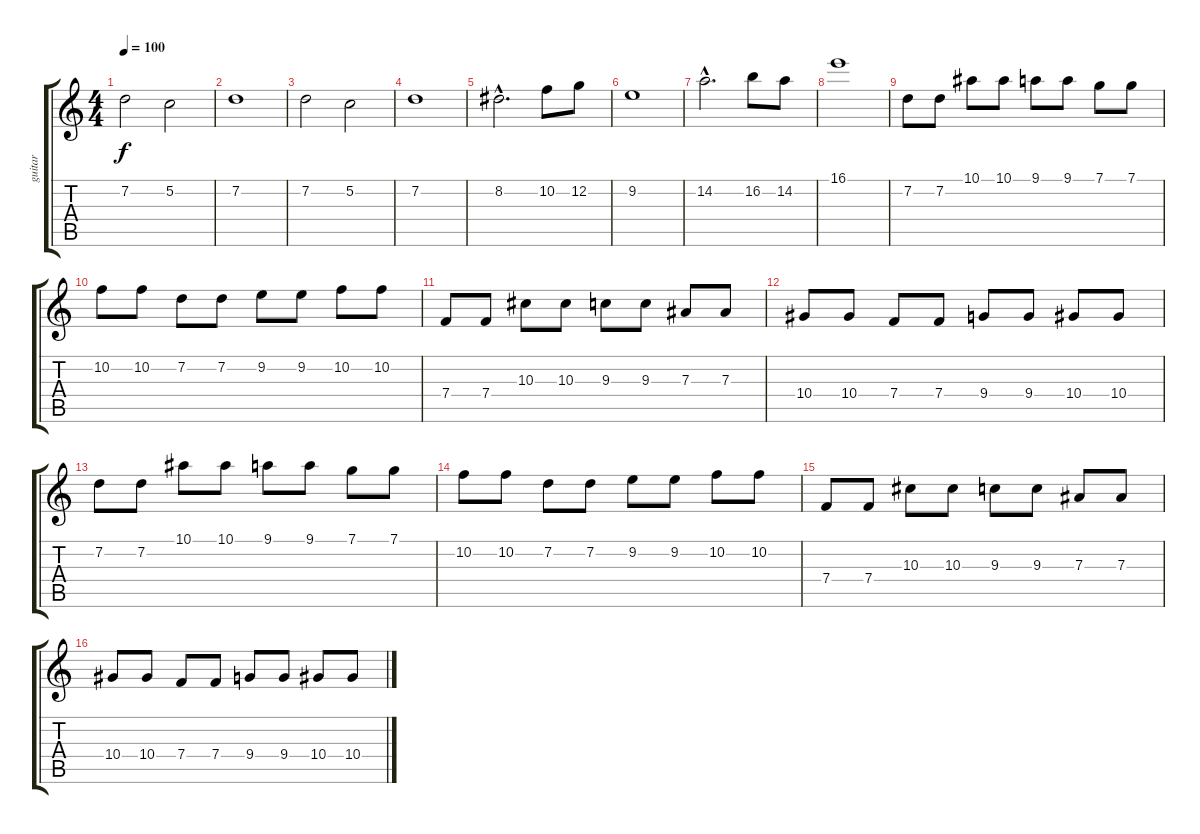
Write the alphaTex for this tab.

\track ("guitar" "guitar") {instrument electricguitarjazz}
\staff {score tabs}
\tuning (C4 G3 Eb3 Bb2 F2 C2) {hide}
\ts (4 4)
\tempo 100
\clef g2
\ks c
7.2.2{dy f} 5.2.2 |
7.2.1 |
7.2.2 5.2.2 |
7.2.1 |
8.2{hac}.2{d} 10.2.8 12.2.8 |
9.2.1 |
14.2{hac}.2{d} 16.2.8 14.2.8 |
16.1.1 |
7.2.8{instrument overdrivenguitar} 7.2.8 10.1.8 10.1.8 9.1.8 9.1.8 7.1.8 7.1.8 |
10.2.8 10.2.8 7.2.8 7.2.8 9.2.8 9.2.8 10.2.8 10.2.8 |
7.4.8 7.4.8 10.3.8 10.3.8 9.3.8 9.3.8 7.3.8 7.3.8 |
10.4.8 10.4.8 7.4.8 7.4.8 9.4.8 9.4.8 10.4.8 10.4.8 |
7.2.8 7.2.8 10.1.8 10.1.8 9.1.8 9.1.8 7.1.8 7.1.8 |
10.2.8 10.2.8 7.2.8 7.2.8 9.2.8 9.2.8 10.2.8 10.2.8 |
7.4.8 7.4.8 10.3.8 10.3.8 9.3.8 9.3.8 7.3.8 7.3.8 |
10.4.8 10.4.8 7.4.8 7.4.8 9.4.8 9.4.8 10.4.8 10.4.8
